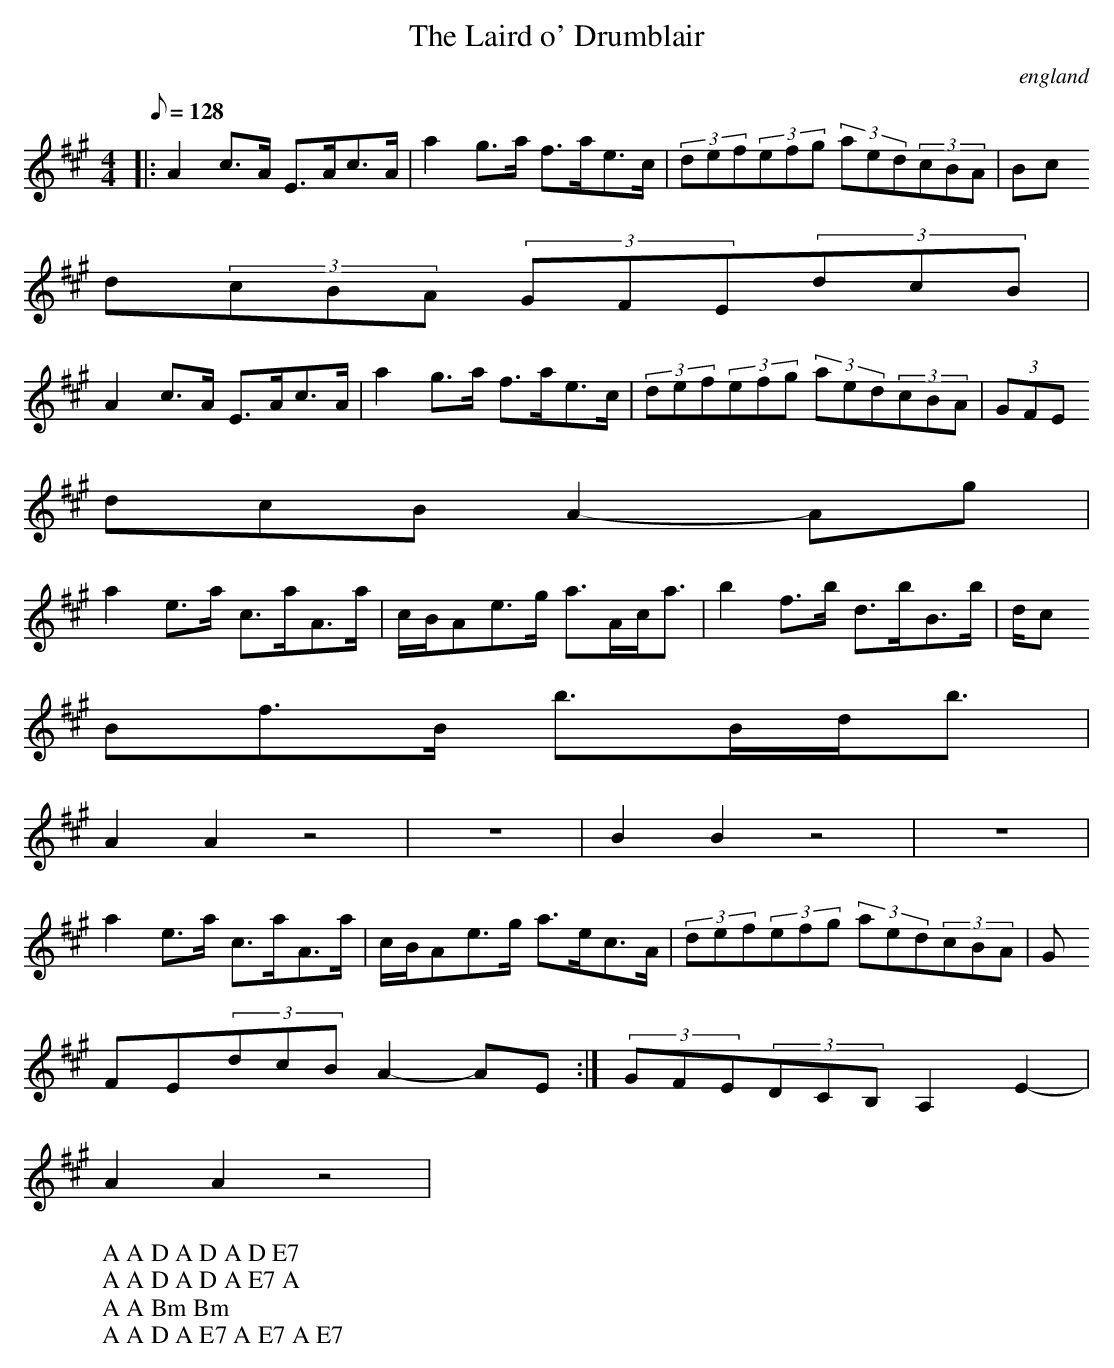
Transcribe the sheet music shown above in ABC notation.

X:1
T:The Laird o' Drumblair
O:england
M:4/4
L:1/8
Q:128
K:A
|:A2c3/2A/ E3/2A/c3/2A/|a2g3/2a/ f3/2a/e3/2c/|(3def(3efg (3aed(3cBA|(3Bc
d(3cBA (3GFE(3dcB|
W: A A D A D A D E7
A2c3/2A/ E3/2A/c3/2A/|a2g3/2a/ f3/2a/e3/2c/|(3def(3efg (3aed(3cBA|(3GFE(
3dcB A2-Ag|
W: A A D A D A E7 A
a2e3/2a/ c3/2a/A3/2a/|c/B/Ae3/2g/ a3/2A/c/a3/2|b2f3/2b/ d3/2b/B3/2b/|d/c
/Bf3/2B/ b3/2B/d/b3/2|
A2A2 z4|z8|B2B2 z4|z8|
W: A A Bm Bm
a2e3/2a/ c3/2a/A3/2a/|c/B/Ae3/2g/ a3/2e/c3/2A/|(3def(3efg (3aed(3cBA|(3G
FE(3dcB A2-AE:|(3GFE(3DCB, A,2-E2-|
A2A2 z4|
W: A A D A E7 A E7 A E7
